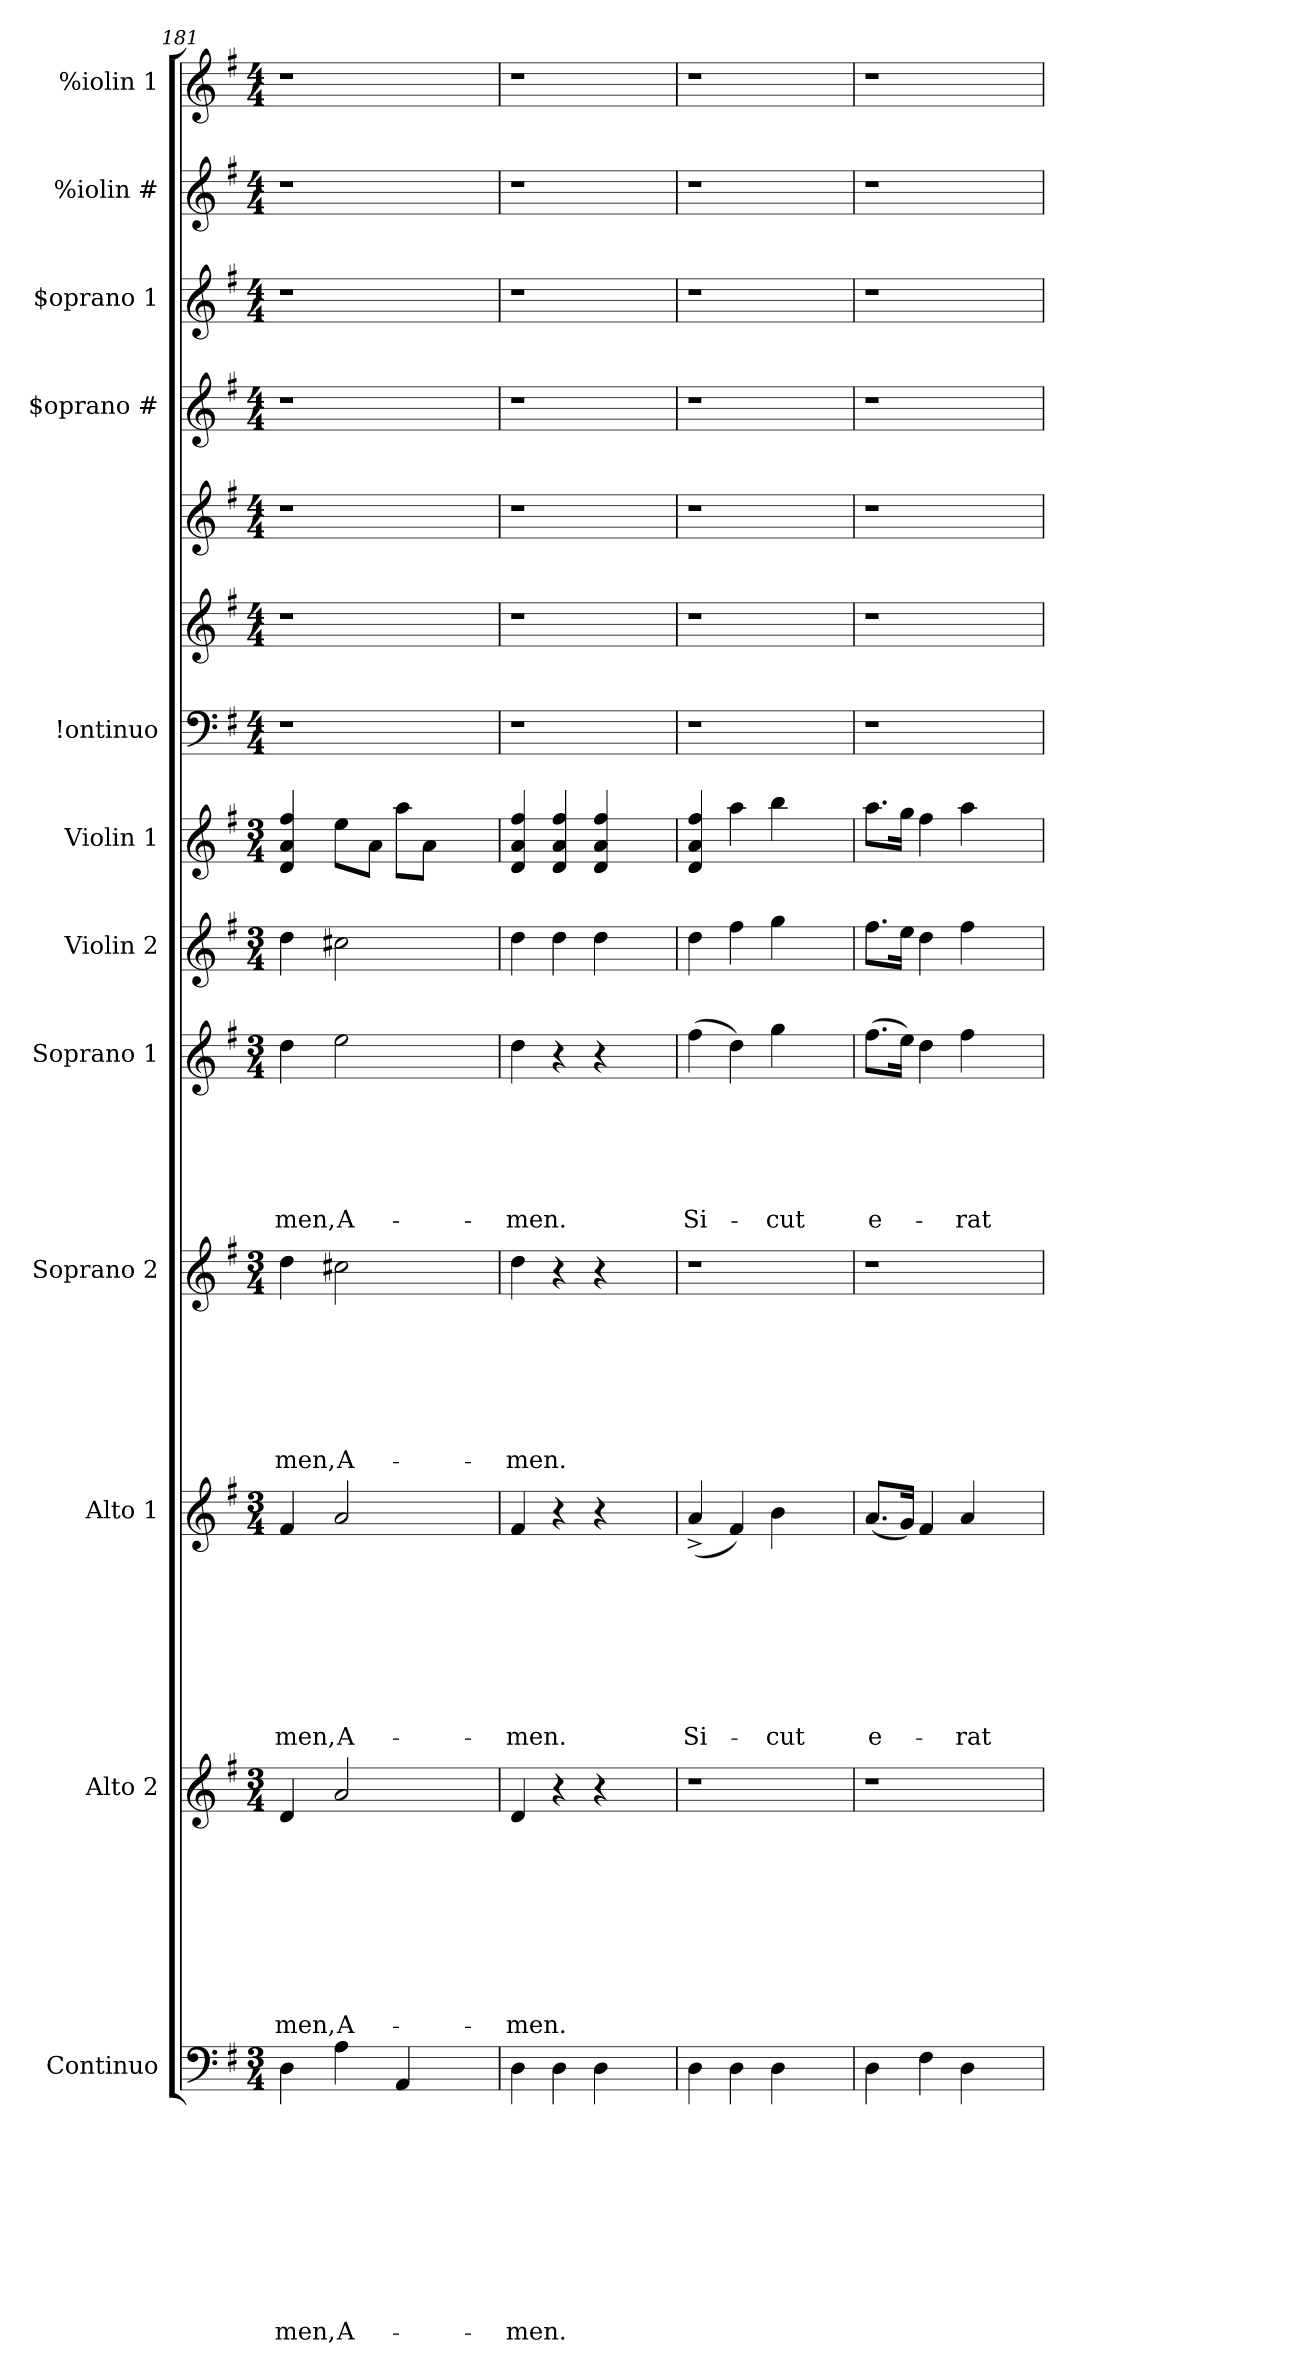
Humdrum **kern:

**kern	**text	**text	**text	**text	**text	**text	**text	**text	**text	**text	**kern	**text	**text	**text	**text	**text	**text	**text	**text	**text	**kern	**text	**text	**text	**text	**text	**text	**text	**text	**kern	**text	**text	**text	**text	**text	**text	**text	**kern	**text	**text	**text	**text	**text	**text	**kern	**kern	**kern	**kern	**kern	**kern	**kern	**kern	**kern
*part14	*part14	*part14	*part14	*part14	*part14	*part14	*part14	*part14	*part14	*part14	*part13	*part13	*part13	*part13	*part13	*part13	*part13	*part13	*part13	*part13	*part12	*part12	*part12	*part12	*part12	*part12	*part12	*part12	*part12	*part11	*part11	*part11	*part11	*part11	*part11	*part11	*part11	*part10	*part10	*part10	*part10	*part10	*part10	*part10	*part9	*part8	*part7	*part6	*part5	*part4	*part3	*part2	*part1
*staff14	*staff14	*staff14	*staff14	*staff14	*staff14	*staff14	*staff14	*staff14	*staff14	*staff14	*staff13	*staff13	*staff13	*staff13	*staff13	*staff13	*staff13	*staff13	*staff13	*staff13	*staff12	*staff12	*staff12	*staff12	*staff12	*staff12	*staff12	*staff12	*staff12	*staff11	*staff11	*staff11	*staff11	*staff11	*staff11	*staff11	*staff11	*staff10	*staff10	*staff10	*staff10	*staff10	*staff10	*staff10	*staff9	*staff8	*staff7	*staff6	*staff5	*staff4	*staff3	*staff2	*staff1
*I"Continuo	*	*	*	*	*	*	*	*	*	*	*I"Alto 2	*	*	*	*	*	*	*	*	*	*I"Alto 1	*	*	*	*	*	*	*	*	*I"Soprano 2	*	*	*	*	*	*	*	*I"Soprano 1	*	*	*	*	*	*	*I"Violin 2	*I"Violin 1	*I"!ontinuo	*I""lto #	*I""lto 1	*I"$oprano #	*I"$oprano 1	*I"%iolin #	*I"%iolin 1
*I'Con.	*	*	*	*	*	*	*	*	*	*	*I'A. 2	*	*	*	*	*	*	*	*	*	*I'A. 1	*	*	*	*	*	*	*	*	*I'S. 2	*	*	*	*	*	*	*	*I'S. 1	*	*	*	*	*	*	*I'Vln. 2	*I'Vln. 1	*I'!on.	*	*	*	*	*	*
!!LO:PB:g=z
*clefF4	*	*	*	*	*	*	*	*	*	*	*clefG2	*	*	*	*	*	*	*	*	*	*clefG2	*	*	*	*	*	*	*	*	*clefG2	*	*	*	*	*	*	*	*clefG2	*	*	*	*	*	*	*clefG2	*clefG2	*clefF4	*clefG2	*clefG2	*clefG2	*clefG2	*clefG2	*clefG2
*k[f#]	*	*	*	*	*	*	*	*	*	*	*k[f#]	*	*	*	*	*	*	*	*	*	*k[f#]	*	*	*	*	*	*	*	*	*k[f#]	*	*	*	*	*	*	*	*k[f#]	*	*	*	*	*	*	*k[f#]	*k[f#]	*k[f#]	*k[f#]	*k[f#]	*k[f#]	*k[f#]	*k[f#]	*k[f#]
*G:	*	*	*	*	*	*	*	*	*	*	*G:	*	*	*	*	*	*	*	*	*	*G:	*	*	*	*	*	*	*	*	*G:	*	*	*	*	*	*	*	*G:	*	*	*	*	*	*	*G:	*G:	*G:	*G:	*G:	*G:	*G:	*G:	*G:
*M3/4	*	*	*	*	*	*	*	*	*	*	*M3/4	*	*	*	*	*	*	*	*	*	*M3/4	*	*	*	*	*	*	*	*	*M3/4	*	*	*	*	*	*	*	*M3/4	*	*	*	*	*	*	*M3/4	*M3/4	*M4/4	*M4/4	*M4/4	*M4/4	*M4/4	*M4/4	*M4/4
=181	=181	=181	=181	=181	=181	=181	=181	=181	=181	=181	=181	=181	=181	=181	=181	=181	=181	=181	=181	=181	=181	=181	=181	=181	=181	=181	=181	=181	=181	=181	=181	=181	=181	=181	=181	=181	=181	=181	=181	=181	=181	=181	=181	=181	=181	=181	=181	=181	=181	=181	=181	=181	=181
!	!	!	!	!	!	!	!	!	!	!LO:LY:a	!	!	!	!	!	!	!	!	!	!LO:LY:b	!	!	!	!	!	!	!	!	!LO:LY:b	!	!	!	!	!	!	!	!LO:LY:b	!	!	!	!	!	!	!LO:LY:b	!	!	!	!	!	!	!	!	!
*^	*	*	*	*	*	*	*	*	*	*	*	*	*	*	*	*	*	*	*	*	*	*	*	*	*	*	*	*	*	*	*	*	*	*	*	*	*	*	*	*	*	*	*	*	*	*	*	*	*	*	*	*	*
4D\	4ryy	.	.	.	.	.	.	.	.	.	-men,	4d/	.	.	.	.	.	.	.	.	-men,	4f#/	.	.	.	.	.	.	.	-men,	4dd\	.	.	.	.	.	.	-men,	4dd\	.	.	.	.	.	-men,	4dd\	4d/ 4a/ 4ff#/	1r	1r	1r	1r	1r	1r	1r
!	!	!	!	!	!	!	!	!	!	!	!LO:LY:a	!	!	!	!	!	!	!	!	!	!LO:LY:b	!	!	!	!	!	!	!	!	!LO:LY:b	!	!	!	!	!	!	!	!LO:LY:b	!	!	!	!	!	!	!LO:LY:b	!	!	!	!	!	!	!	!	!
4A\	32ryy	.	.	.	.	.	.	.	.	.	A-	2a/	.	.	.	.	.	.	.	.	A-	2a/	.	.	.	.	.	.	.	A-	2cc#X\	.	.	.	.	.	.	A-	2ee\	.	.	.	.	.	A-	2cc#X\	8ee\L	.	.	.	.	.	.	.
.	2ryy	.	.	.	.	.	.	.	.	.	.	.	.	.	.	.	.	.	.	.	.	.	.	.	.	.	.	.	.	.	.	.	.	.	.	.	.	.	.	.	.	.	.	.	.	.	.	.	.	.	.	.	.	.
.	.	.	.	.	.	.	.	.	.	.	.	.	.	.	.	.	.	.	.	.	.	.	.	.	.	.	.	.	.	.	.	.	.	.	.	.	.	.	.	.	.	.	.	.	.	.	8a\J	.	.	.	.	.	.	.
4AA/	.	.	.	.	.	.	.	.	.	.	.	.	.	.	.	.	.	.	.	.	.	.	.	.	.	.	.	.	.	.	.	.	.	.	.	.	.	.	.	.	.	.	.	.	.	.	8aa\L	.	.	.	.	.	.	.
.	.	.	.	.	.	.	.	.	.	.	.	.	.	.	.	.	.	.	.	.	.	.	.	.	.	.	.	.	.	.	.	.	.	.	.	.	.	.	.	.	.	.	.	.	.	.	8a\J	.	.	.	.	.	.	.
4ryy	.	.	.	.	.	.	.	.	.	.	.	4ryy	.	.	.	.	.	.	.	.	.	4ryy	.	.	.	.	.	.	.	.	4ryy	.	.	.	.	.	.	.	4ryy	.	.	.	.	.	.	4ryy	4ryy	.	.	.	.	.	.	.
.	8..ryy	.	.	.	.	.	.	.	.	.	.	.	.	.	.	.	.	.	.	.	.	.	.	.	.	.	.	.	.	.	.	.	.	.	.	.	.	.	.	.	.	.	.	.	.	.	.	.	.	.	.	.	.	.
=182	=182	=182	=182	=182	=182	=182	=182	=182	=182	=182	=182	=182	=182	=182	=182	=182	=182	=182	=182	=182	=182	=182	=182	=182	=182	=182	=182	=182	=182	=182	=182	=182	=182	=182	=182	=182	=182	=182	=182	=182	=182	=182	=182	=182	=182	=182	=182	=182	=182	=182	=182	=182	=182	=182
!	!	!	!	!	!	!	!	!	!	!	!LO:LY:a	!	!	!	!	!	!	!	!	!	!LO:LY:b	!	!	!	!	!	!	!	!	!LO:LY:b	!	!	!	!	!	!	!	!LO:LY:b	!	!	!	!	!	!	!LO:LY:b	!	!	!	!	!	!	!	!	!
*v	*v	*	*	*	*	*	*	*	*	*	*	*	*	*	*	*	*	*	*	*	*	*	*	*	*	*	*	*	*	*	*	*	*	*	*	*	*	*	*	*	*	*	*	*	*	*	*	*	*	*	*	*	*	*
4D\	.	.	.	.	.	.	.	.	.	-men.	4d/	.	.	.	.	.	.	.	.	-men.	4f#/	.	.	.	.	.	.	.	-men.	4dd\	.	.	.	.	.	.	-men.	4dd\	.	.	.	.	.	-men.	4dd\	4d/ 4a/ 4ff#/	1r	1r	1r	1r	1r	1r	1r
4D\	.	.	.	.	.	.	.	.	.	.	4r	.	.	.	.	.	.	.	.	.	4r	.	.	.	.	.	.	.	.	4r	.	.	.	.	.	.	.	4r	.	.	.	.	.	.	4dd\	4d/ 4a/ 4ff#/	.	.	.	.	.	.	.
4D\	.	.	.	.	.	.	.	.	.	.	4r	.	.	.	.	.	.	.	.	.	4r	.	.	.	.	.	.	.	.	4r	.	.	.	.	.	.	.	4r	.	.	.	.	.	.	4dd\	4d/ 4a/ 4ff#/	.	.	.	.	.	.	.
4ryy	.	.	.	.	.	.	.	.	.	.	4ryy	.	.	.	.	.	.	.	.	.	4ryy	.	.	.	.	.	.	.	.	4ryy	.	.	.	.	.	.	.	4ryy	.	.	.	.	.	.	4ryy	4ryy	.	.	.	.	.	.	.
=183	=183	=183	=183	=183	=183	=183	=183	=183	=183	=183	=183	=183	=183	=183	=183	=183	=183	=183	=183	=183	=183	=183	=183	=183	=183	=183	=183	=183	=183	=183	=183	=183	=183	=183	=183	=183	=183	=183	=183	=183	=183	=183	=183	=183	=183	=183	=183	=183	=183	=183	=183	=183	=183
!	!	!	!	!	!	!	!	!	!	!	!LO:N:vis=1	!	!	!	!	!	!	!	!	!	!	!	!	!	!	!	!	!	!LO:LY:b	!LO:N:vis=1	!	!	!	!	!	!	!	!	!	!	!	!	!	!LO:LY:b	!	!	!	!	!	!	!	!	!
4D\	.	.	.	.	.	.	.	.	.	.	2.r	.	.	.	.	.	.	.	.	.	(<4a^</	.	.	.	.	.	.	.	Si-	2.r	.	.	.	.	.	.	.	(>4ff#\	.	.	.	.	.	Si-	4dd\	4d/ 4a/ 4ff#/	1r	1r	1r	1r	1r	1r	1r
4D\	.	.	.	.	.	.	.	.	.	.	.	.	.	.	.	.	.	.	.	.	4f#/)	.	.	.	.	.	.	.	.	.	.	.	.	.	.	.	.	4dd\)	.	.	.	.	.	.	4ff#\	4aa\	.	.	.	.	.	.	.
!	!	!	!	!	!	!	!	!	!	!	!	!	!	!	!	!	!	!	!	!	!	!	!	!	!	!	!	!	!LO:LY:b	!	!	!	!	!	!	!	!	!	!	!	!	!	!	!LO:LY:b	!	!	!	!	!	!	!	!	!
4D>\	.	.	.	.	.	.	.	.	.	.	.	.	.	.	.	.	.	.	.	.	4b\	.	.	.	.	.	.	.	-cut	.	.	.	.	.	.	.	.	4gg\	.	.	.	.	.	-cut	4gg\	4bb\	.	.	.	.	.	.	.
4ryy	.	.	.	.	.	.	.	.	.	.	4ryy	.	.	.	.	.	.	.	.	.	4ryy	.	.	.	.	.	.	.	.	4ryy	.	.	.	.	.	.	.	4ryy	.	.	.	.	.	.	4ryy	4ryy	.	.	.	.	.	.	.
=184	=184	=184	=184	=184	=184	=184	=184	=184	=184	=184	=184	=184	=184	=184	=184	=184	=184	=184	=184	=184	=184	=184	=184	=184	=184	=184	=184	=184	=184	=184	=184	=184	=184	=184	=184	=184	=184	=184	=184	=184	=184	=184	=184	=184	=184	=184	=184	=184	=184	=184	=184	=184	=184
!	!	!	!	!	!	!	!	!	!	!	!LO:N:vis=1	!	!	!	!	!	!	!	!	!	!	!	!	!	!	!	!	!	!LO:LY:b:rj	!LO:N:vis=1	!	!	!	!	!	!	!	!	!	!	!	!	!	!LO:LY:b:rj	!	!	!	!	!	!	!	!	!
4D>\	.	.	.	.	.	.	.	.	.	.	2.r	.	.	.	.	.	.	.	.	.	(<8.a/L	.	.	.	.	.	.	.	e-	2.r	.	.	.	.	.	.	.	(>8.ff#\L	.	.	.	.	.	e-	8.ff#\L	8.aa\L	1r	1r	1r	1r	1r	1r	1r
.	.	.	.	.	.	.	.	.	.	.	.	.	.	.	.	.	.	.	.	.	16g/Jk)	.	.	.	.	.	.	.	.	.	.	.	.	.	.	.	.	16ee\Jk)	.	.	.	.	.	.	16ee\Jk	16gg\Jk	.	.	.	.	.	.	.
4F#>\	.	.	.	.	.	.	.	.	.	.	.	.	.	.	.	.	.	.	.	.	4f#/	.	.	.	.	.	.	.	.	.	.	.	.	.	.	.	.	4dd\	.	.	.	.	.	.	4dd\	4ff#\	.	.	.	.	.	.	.
!	!	!	!	!	!	!	!	!	!	!	!	!	!	!	!	!	!	!	!	!	!	!	!	!	!	!	!	!	!LO:LY:b	!	!	!	!	!	!	!	!	!	!	!	!	!	!	!LO:LY:b	!	!	!	!	!	!	!	!	!
4D\	.	.	.	.	.	.	.	.	.	.	.	.	.	.	.	.	.	.	.	.	4a/	.	.	.	.	.	.	.	-rat	.	.	.	.	.	.	.	.	4ff#\	.	.	.	.	.	-rat	4ff#\	4aa\	.	.	.	.	.	.	.
4ryy	.	.	.	.	.	.	.	.	.	.	4ryy	.	.	.	.	.	.	.	.	.	4ryy	.	.	.	.	.	.	.	.	4ryy	.	.	.	.	.	.	.	4ryy	.	.	.	.	.	.	4ryy	4ryy	.	.	.	.	.	.	.
=	=	=	=	=	=	=	=	=	=	=	=	=	=	=	=	=	=	=	=	=	=	=	=	=	=	=	=	=	=	=	=	=	=	=	=	=	=	=	=	=	=	=	=	=	=	=	=	=	=	=	=	=	=
*-	*-	*-	*-	*-	*-	*-	*-	*-	*-	*-	*-	*-	*-	*-	*-	*-	*-	*-	*-	*-	*-	*-	*-	*-	*-	*-	*-	*-	*-	*-	*-	*-	*-	*-	*-	*-	*-	*-	*-	*-	*-	*-	*-	*-	*-	*-	*-	*-	*-	*-	*-	*-	*-
